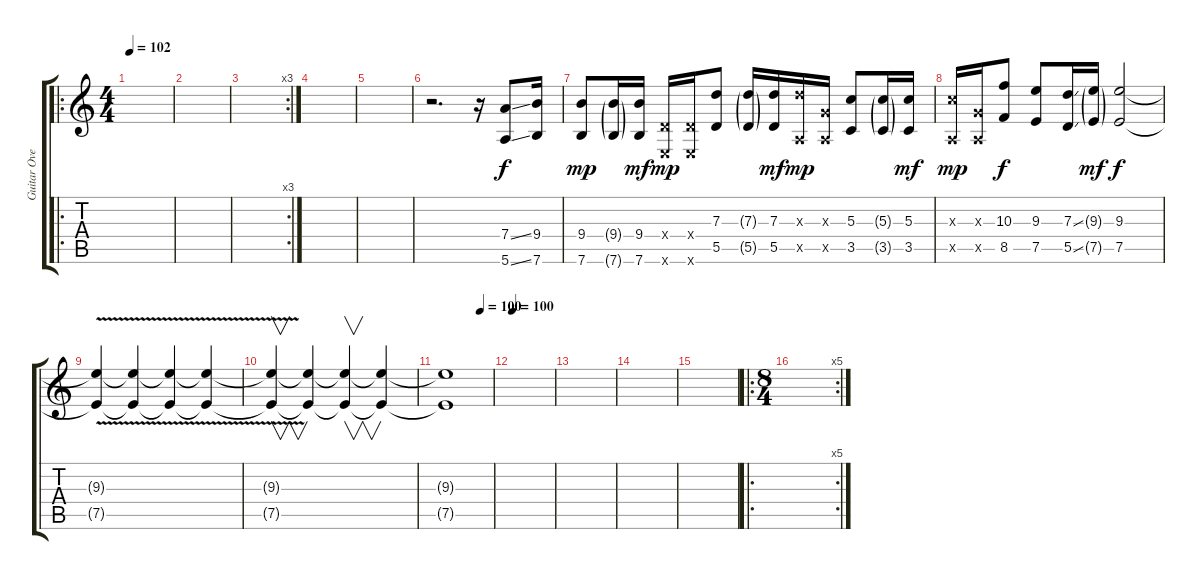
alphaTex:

\track ("Guitar Overdubs " "Guitar Ove") {instrument overdrivenguitar}
\staff {score tabs}
\tuning (E4 B3 G3 D3 A2 E2) {hide}
\ro
\ts (4 4)
\tempo 102
\clef g2
\ks c
|
|
\rc 3
|
|
|
r.2{d} r.16 (7.4{ss} 5.6{ss}).8 (9.4 7.6).16 |
(9.4 7.6).8{dy mp} (9.4{g} 7.6{g}).16 (9.4 7.6).16{dy mf} (0.4{x} 0.6{x}).16{dy mp} (0.4{x} 0.6{x}).16 (7.3 5.5).8 (7.3{g} 5.5{g}).16 (7.3 5.5).16{dy mf} (7.3{x} 0.5{x}).16{dy mp} (0.3{x} 0.5{x}).16 (5.3 3.5).8 (5.3{g} 3.5{g}).16 (5.3 3.5).16{dy mf} |
(5.3{x} 0.5{x}).16{dy mp} (0.3{x} 0.5{x}).16 (10.3 8.5).8{dy f} (9.3 7.5).8 (7.3{ss} 5.5{ss}).16 (9.3{g} 7.5{g}).16{dy mf} (9.3 7.5).2{dy f} |
(9.3{v t} 7.5{v t}).4{volume 12} (9.3{v t} 7.5{v t}).4{volume 12} (9.3{v t} 7.5{v t}).4{volume 11} (9.3{v t} 7.5{v t}).4{volume 10} |
(9.3{t} 7.5{t}).4{v volume 9} (9.3{t} 7.5{t}).4{volume 8} (9.3{t} 7.5{t}).4{v volume 7} (9.3{t} 7.5{t}).4{volume 5} |
\tempo (100 0.75)
(9.3{t} 7.5{t}).1{volume 4} |
\tempo 100
|
|
|
|
\ro
\rc 5
\ts (8 4)
